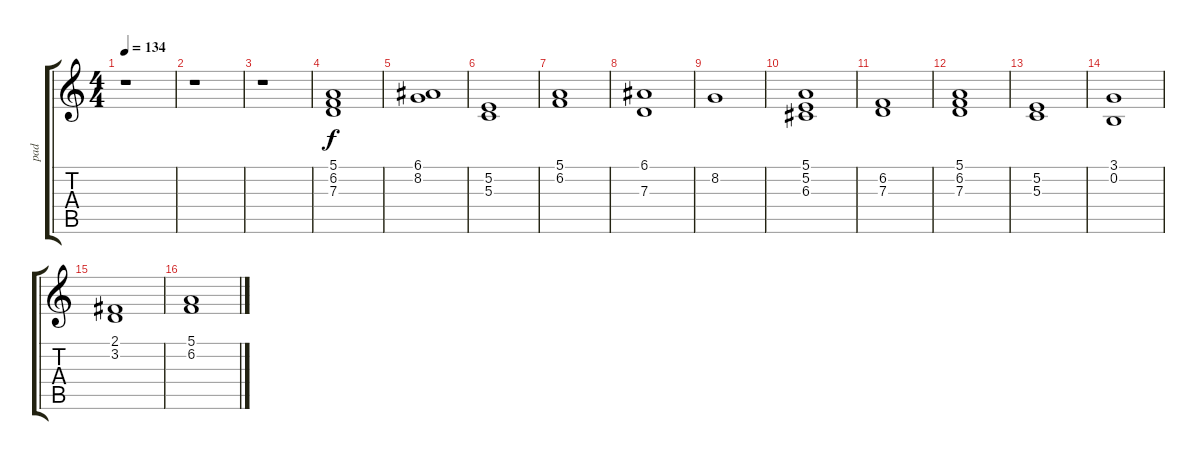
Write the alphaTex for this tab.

\track ("pad" "pad") {instrument pad7halo}
\staff {score tabs}
\tuning (E4 B3 G3 D3 A2 E2) {hide}
\ts (4 4)
\tempo 134
\clef g2
\ks c
r.1{dy f} |
r.1 |
r.1 |
(5.1 6.2 7.3).1 |
(6.1 8.2).1 |
(5.2 5.3).1 |
(5.1 6.2).1 |
(6.1 7.3).1 |
8.2.1 |
(5.1 5.2 6.3).1 |
(6.2 7.3).1 |
(5.1 6.2 7.3).1 |
(5.2 5.3).1 |
(3.1 0.2).1 |
(2.1 3.2).1 |
(5.1 6.2).1
